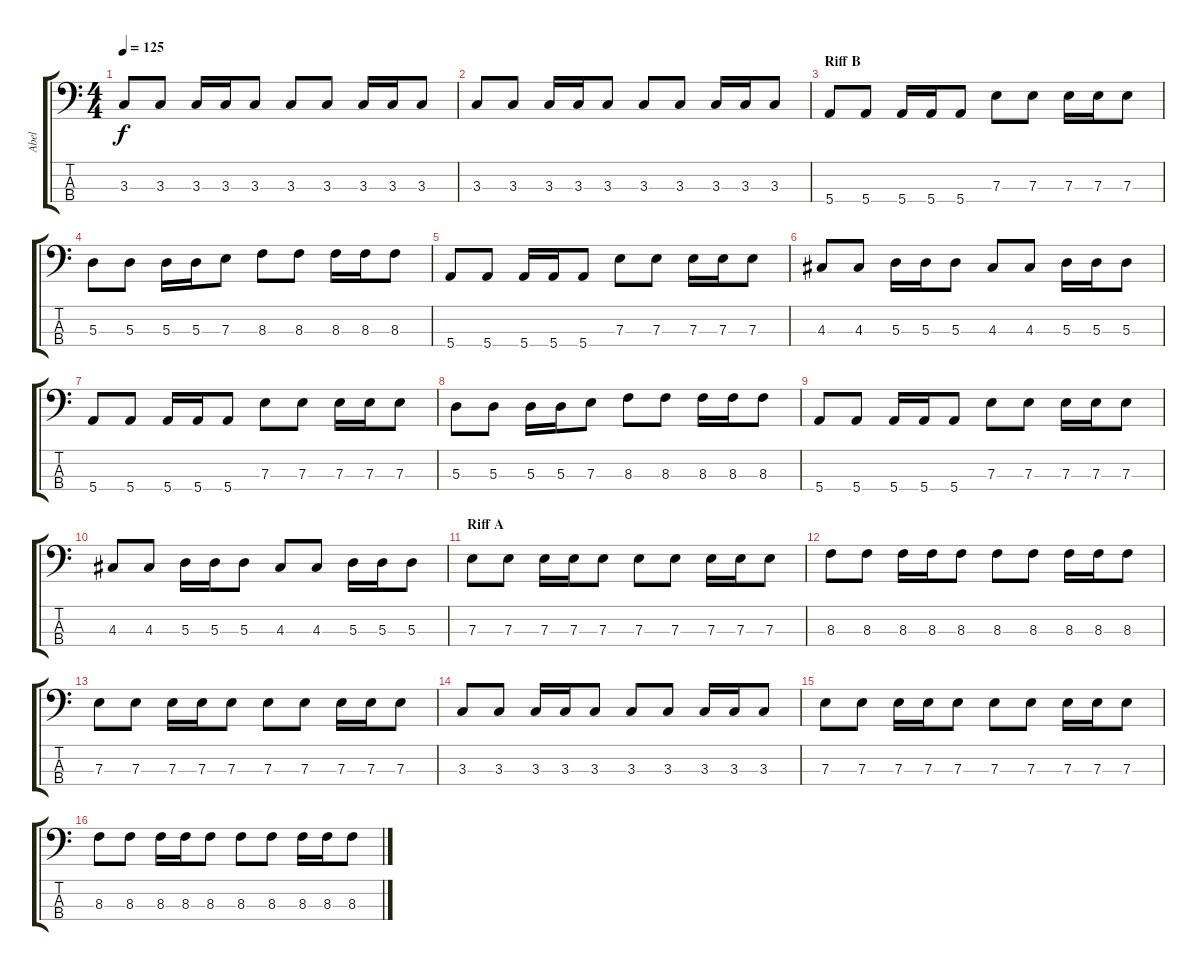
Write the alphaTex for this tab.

\track ("Abel" "Abel") {instrument electricbasspick}
\staff {score tabs}
\tuning (G2 D2 A1 E1) {hide}
\ts (4 4)
\tempo 125
\clef f4
\ks c
3.3.8{dy f} 3.3.8 3.3.16 3.3.16 3.3.8 3.3.8 3.3.8 3.3.16 3.3.16 3.3.8 |
3.3.8 3.3.8 3.3.16 3.3.16 3.3.8 3.3.8 3.3.8 3.3.16 3.3.16 3.3.8 |
\section ("" "Riff B")
5.4.8 5.4.8 5.4.16 5.4.16 5.4.8 7.3.8 7.3.8 7.3.16 7.3.16 7.3.8 |
5.3.8 5.3.8 5.3.16 5.3.16 7.3.8 8.3.8 8.3.8 8.3.16 8.3.16 8.3.8 |
5.4.8 5.4.8 5.4.16 5.4.16 5.4.8 7.3.8 7.3.8 7.3.16 7.3.16 7.3.8 |
4.3.8 4.3.8 5.3.16 5.3.16 5.3.8 4.3.8 4.3.8 5.3.16 5.3.16 5.3.8 |
5.4.8 5.4.8 5.4.16 5.4.16 5.4.8 7.3.8 7.3.8 7.3.16 7.3.16 7.3.8 |
5.3.8 5.3.8 5.3.16 5.3.16 7.3.8 8.3.8 8.3.8 8.3.16 8.3.16 8.3.8 |
5.4.8 5.4.8 5.4.16 5.4.16 5.4.8 7.3.8 7.3.8 7.3.16 7.3.16 7.3.8 |
4.3.8 4.3.8 5.3.16 5.3.16 5.3.8 4.3.8 4.3.8 5.3.16 5.3.16 5.3.8 |
\section ("" "Riff A")
7.3.8 7.3.8 7.3.16 7.3.16 7.3.8 7.3.8 7.3.8 7.3.16 7.3.16 7.3.8 |
8.3.8 8.3.8 8.3.16 8.3.16 8.3.8 8.3.8 8.3.8 8.3.16 8.3.16 8.3.8 |
7.3.8 7.3.8 7.3.16 7.3.16 7.3.8 7.3.8 7.3.8 7.3.16 7.3.16 7.3.8 |
3.3.8 3.3.8 3.3.16 3.3.16 3.3.8 3.3.8 3.3.8 3.3.16 3.3.16 3.3.8 |
7.3.8 7.3.8 7.3.16 7.3.16 7.3.8 7.3.8 7.3.8 7.3.16 7.3.16 7.3.8 |
8.3.8 8.3.8 8.3.16 8.3.16 8.3.8 8.3.8 8.3.8 8.3.16 8.3.16 8.3.8
